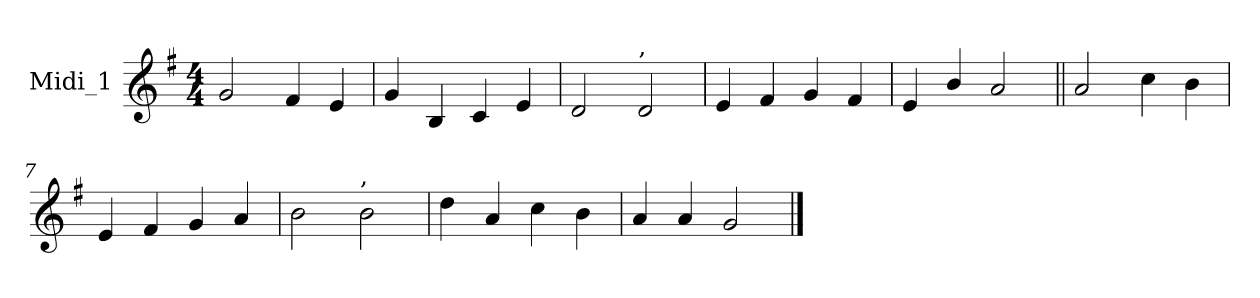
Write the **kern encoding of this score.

**kern
*part1
*staff1
*I"Midi_1
*clefG2
*k[f#]
*G:
*M4/4
=1
2g
4f#
4e
=2
4g
4B
4c
4e
=3
2d
!LO:TX:a:t=,
2d
=4
4e
4f#
4g
4f#
=5
4e
4b/
2a
!!LO:LB:g=z
=6||
2a
4cc
4b
=7
4e
4f#
4g
4a
=8
2b
!LO:TX:a:t=,
2b
=9
4dd
4a
4cc
4b
=10
4a
4a
2g
==
*-
